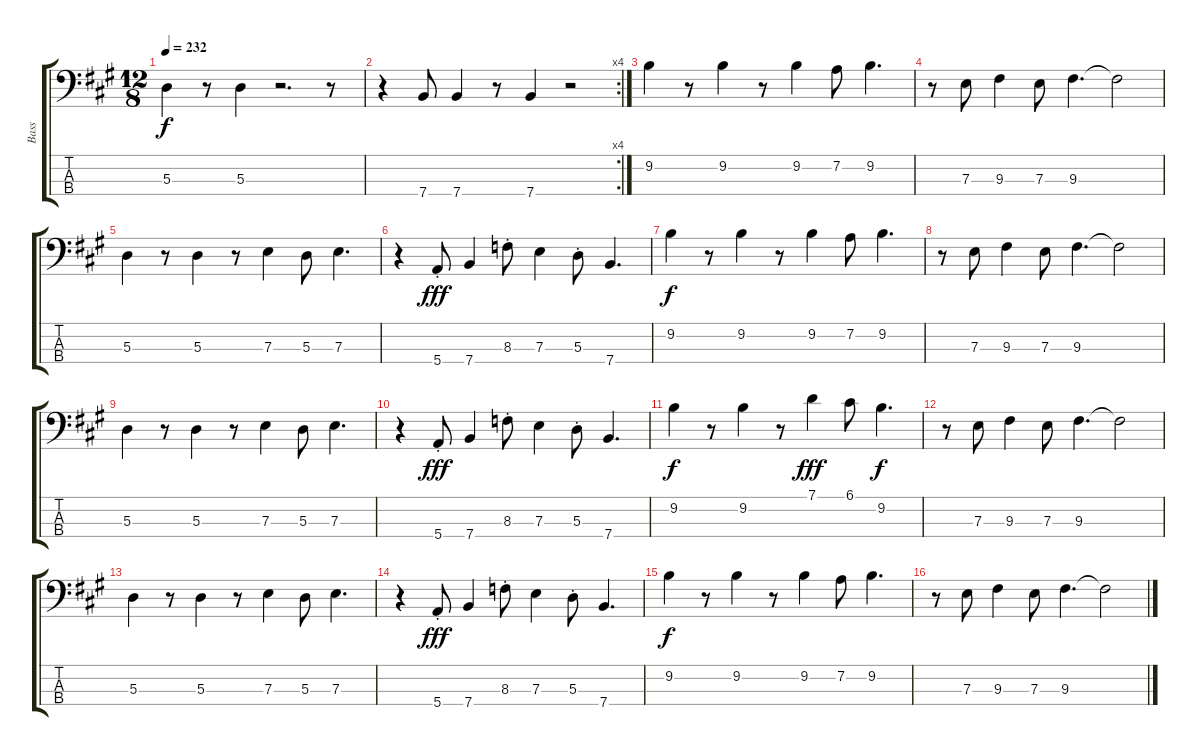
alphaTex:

\track ("Bass" "Bass") {instrument fretlessbass}
\staff {score tabs}
\tuning (G2 D2 A1 E1) {hide}
\ts (12 8)
\tempo 232
\clef f4
\ks a
5.3.4{dy f} r.8 5.3.4 r.2{d} r.8 |
\rc 4
r.4 7.4.8 7.4.4 r.8 7.4.4 r.2 |
9.2.4 r.8 9.2.4 r.8 9.2.4 7.2.8 9.2.4{d} |
r.8 7.3.8 9.3.4 7.3.8 9.3.4{d} 9.3{t}.2 |
5.3.4 r.8 5.3.4 r.8 7.3.4 5.3.8 7.3.4{d} |
r.4 5.4{st}.8{dy fff} 7.4.4 8.3{st}.8 7.3.4 5.3{st}.8 7.4.4{d} |
9.2.4{dy f} r.8 9.2.4 r.8 9.2.4 7.2.8 9.2.4{d} |
r.8 7.3.8 9.3.4 7.3.8 9.3.4{d} 9.3{t}.2 |
5.3.4 r.8 5.3.4 r.8 7.3.4 5.3.8 7.3.4{d} |
r.4 5.4{st}.8{dy fff} 7.4.4 8.3{st}.8 7.3.4 5.3{st}.8 7.4.4{d} |
9.2.4{dy f} r.8 9.2.4 r.8 7.1.4{dy fff} 6.1.8 9.2.4{d dy f} |
r.8 7.3.8 9.3.4 7.3.8 9.3.4{d} 9.3{t}.2 |
5.3.4 r.8 5.3.4 r.8 7.3.4 5.3.8 7.3.4{d} |
r.4 5.4{st}.8{dy fff} 7.4.4 8.3{st}.8 7.3.4 5.3{st}.8 7.4.4{d} |
9.2.4{dy f} r.8 9.2.4 r.8 9.2.4 7.2.8 9.2.4{d} |
r.8 7.3.8 9.3.4 7.3.8 9.3.4{d} 9.3{t}.2
